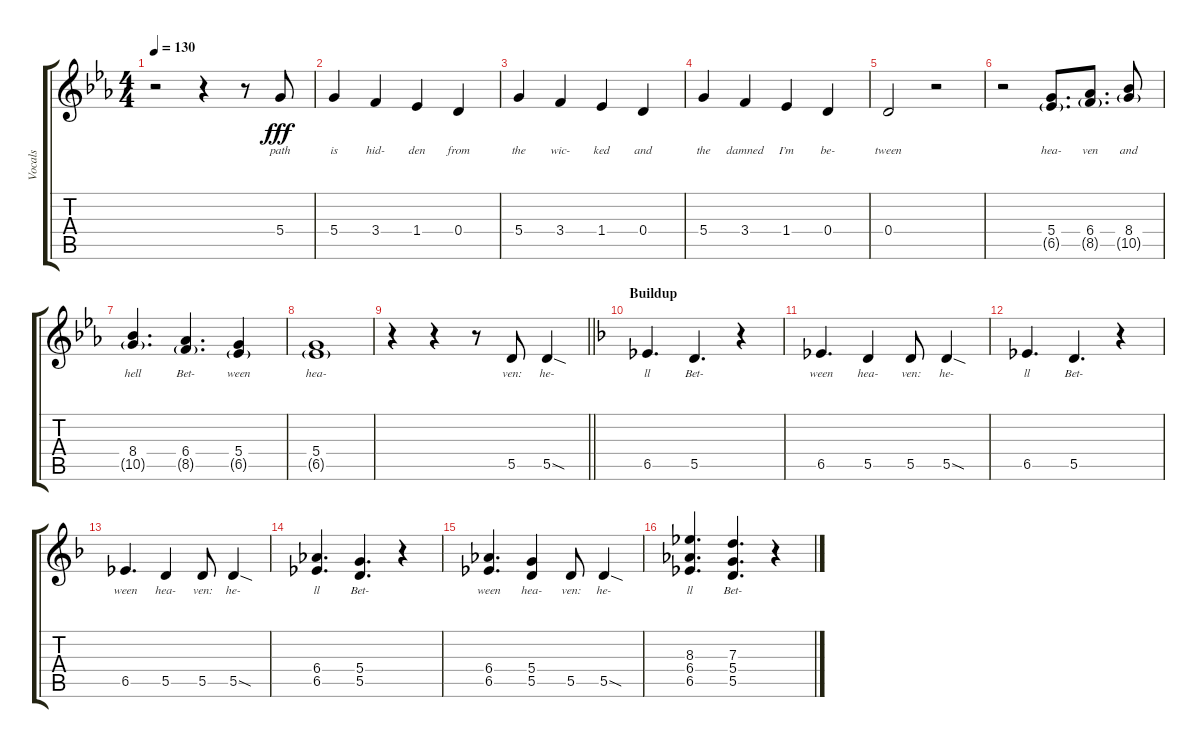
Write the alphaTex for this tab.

\track ("Vocals" "Vocals") {instrument distortionguitar}
\staff {score tabs}
\tuning (E4 B3 G3 D3 A2 D2) {hide}
\ts (4 4)
\tempo 130
\clef g2
\ks cminor
r.2{dy fff} r.4 r.8 5.4.8{lyrics (0 "path") lyrics (1 "") lyrics (2 "") lyrics (3 "") lyrics (4 "")} |
5.4.4{lyrics (0 "is") lyrics (1 "") lyrics (2 "") lyrics (3 "") lyrics (4 "")} 3.4.4{lyrics (0 "hid-") lyrics (1 "") lyrics (2 "") lyrics (3 "") lyrics (4 "")} 1.4.4{lyrics (0 "den") lyrics (1 "") lyrics (2 "") lyrics (3 "") lyrics (4 "")} 0.4.4{lyrics (0 "from") lyrics (1 "") lyrics (2 "") lyrics (3 "") lyrics (4 "")} |
5.4.4{lyrics (0 "the") lyrics (1 "") lyrics (2 "") lyrics (3 "") lyrics (4 "")} 3.4.4{lyrics (0 "wic-") lyrics (1 "") lyrics (2 "") lyrics (3 "") lyrics (4 "")} 1.4.4{lyrics (0 "ked") lyrics (1 "") lyrics (2 "") lyrics (3 "") lyrics (4 "")} 0.4.4{lyrics (0 "and") lyrics (1 "") lyrics (2 "") lyrics (3 "") lyrics (4 "")} |
5.4.4{lyrics (0 "the") lyrics (1 "") lyrics (2 "") lyrics (3 "") lyrics (4 "")} 3.4.4{lyrics (0 "damned") lyrics (1 "") lyrics (2 "") lyrics (3 "") lyrics (4 "")} 1.4.4{lyrics (0 "I’m") lyrics (1 "") lyrics (2 "") lyrics (3 "") lyrics (4 "")} 0.4.4{lyrics (0 "be-") lyrics (1 "") lyrics (2 "") lyrics (3 "") lyrics (4 "")} |
0.4.2{lyrics (0 "tween") lyrics (1 "") lyrics (2 "") lyrics (3 "") lyrics (4 "")} r.2 |
r.2 (5.4 6.5{g}).8{d lyrics (0 "hea-") lyrics (1 "") lyrics (2 "") lyrics (3 "") lyrics (4 "")} (6.4 8.5{g}).8{d lyrics (0 "ven") lyrics (1 "") lyrics (2 "") lyrics (3 "") lyrics (4 "")} (8.4 10.5{g}).8{lyrics (0 "and") lyrics (1 "") lyrics (2 "") lyrics (3 "") lyrics (4 "")} |
(8.4 10.5{g}).4{d lyrics (0 "hell") lyrics (1 "") lyrics (2 "") lyrics (3 "") lyrics (4 "")} (6.4 8.5{g}).4{d lyrics (0 "Bet-") lyrics (1 "") lyrics (2 "") lyrics (3 "") lyrics (4 "")} (5.4 6.5{g}).4{lyrics (0 "ween") lyrics (1 "") lyrics (2 "") lyrics (3 "") lyrics (4 "")} |
(5.4 6.5{g}).1{lyrics (0 "hea-") lyrics (1 "") lyrics (2 "") lyrics (3 "") lyrics (4 "")} |
\barLineRight lightlight
r.4 r.4 r.8 5.5.8{lyrics (0 "ven:") lyrics (1 "") lyrics (2 "") lyrics (3 "") lyrics (4 "")} 5.5{sod}.4{lyrics (0 "he-") lyrics (1 "") lyrics (2 "") lyrics (3 "") lyrics (4 "")} |
\section ("" "Buildup")
\ks dminor
6.5.4{d lyrics (0 "ll") lyrics (1 "") lyrics (2 "") lyrics (3 "") lyrics (4 "")} 5.5.4{d lyrics (0 "Bet-") lyrics (1 "") lyrics (2 "") lyrics (3 "") lyrics (4 "")} r.4 |
6.5.4{d lyrics (0 "ween") lyrics (1 "") lyrics (2 "") lyrics (3 "") lyrics (4 "")} 5.5.4{lyrics (0 "hea-") lyrics (1 "") lyrics (2 "") lyrics (3 "") lyrics (4 "")} 5.5.8{lyrics (0 "ven:") lyrics (1 "") lyrics (2 "") lyrics (3 "") lyrics (4 "")} 5.5{sod}.4{lyrics (0 "he-") lyrics (1 "") lyrics (2 "") lyrics (3 "") lyrics (4 "")} |
6.5.4{d lyrics (0 "ll") lyrics (1 "") lyrics (2 "") lyrics (3 "") lyrics (4 "")} 5.5.4{d lyrics (0 "Bet-") lyrics (1 "") lyrics (2 "") lyrics (3 "") lyrics (4 "")} r.4 |
6.5.4{d lyrics (0 "ween") lyrics (1 "") lyrics (2 "") lyrics (3 "") lyrics (4 "")} 5.5.4{lyrics (0 "hea-") lyrics (1 "") lyrics (2 "") lyrics (3 "") lyrics (4 "")} 5.5.8{lyrics (0 "ven:") lyrics (1 "") lyrics (2 "") lyrics (3 "") lyrics (4 "")} 5.5{sod}.4{lyrics (0 "he-") lyrics (1 "") lyrics (2 "") lyrics (3 "") lyrics (4 "")} |
(6.4 6.5).4{d lyrics (0 "ll") lyrics (1 "") lyrics (2 "") lyrics (3 "") lyrics (4 "")} (5.4 5.5).4{d lyrics (0 "Bet-") lyrics (1 "") lyrics (2 "") lyrics (3 "") lyrics (4 "")} r.4 |
(6.4 6.5).4{d lyrics (0 "ween") lyrics (1 "") lyrics (2 "") lyrics (3 "") lyrics (4 "")} (5.4 5.5).4{lyrics (0 "hea-") lyrics (1 "") lyrics (2 "") lyrics (3 "") lyrics (4 "")} 5.5.8{lyrics (0 "ven:") lyrics (1 "") lyrics (2 "") lyrics (3 "") lyrics (4 "")} 5.5{sod}.4{lyrics (0 "he-") lyrics (1 "") lyrics (2 "") lyrics (3 "") lyrics (4 "")} |
(8.3 6.4 6.5).4{d lyrics (0 "ll") lyrics (1 "") lyrics (2 "") lyrics (3 "") lyrics (4 "")} (7.3 5.4 5.5).4{d lyrics (0 "Bet-") lyrics (1 "") lyrics (2 "") lyrics (3 "") lyrics (4 "")} r.4
